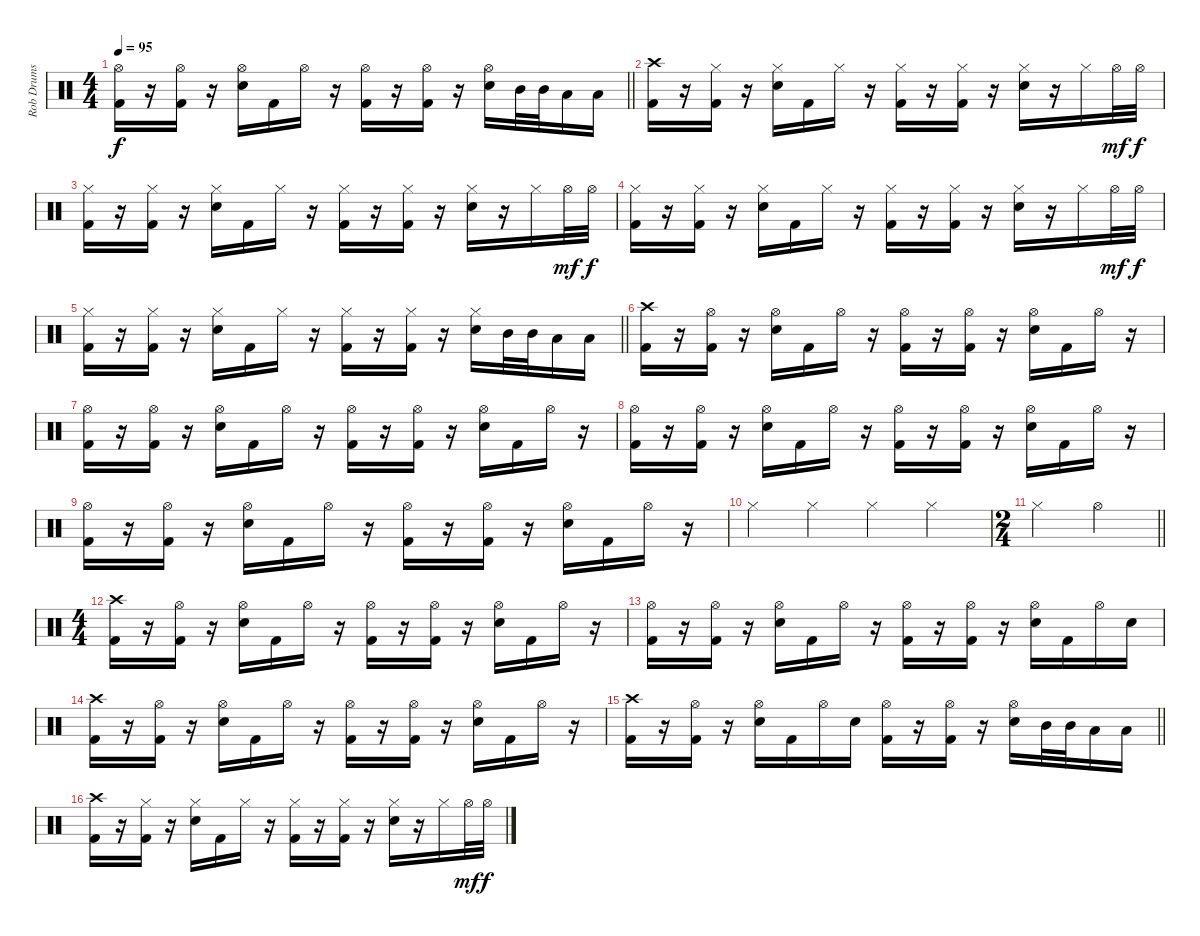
\track ("Rob Drums" "Rob Drums") {instrument percussion}
\staff {score}
\articulation defaults
\ts (4 4)
\tempo 95
\clef neutral
\barLineRight lightlight
\ks c
("Hi-Hat (open)" "Kick (hit) 2").16{dy f} r.16 ("Hi-Hat (open)" "Kick (hit) 2").16 r.16 ("Hi-Hat (open)" "Electric Snare (hit)").16 "Kick (hit) 2".16 "Hi-Hat (open)".16 r.16 ("Hi-Hat (open)" "Kick (hit) 2").16 r.16 ("Hi-Hat (open)" "Kick (hit) 2").16 r.16 ("Hi-Hat (open)" "Electric Snare (hit)").16 "Mid Tom (hit)".32 "Mid Tom (hit)".32 "Low Tom (hit)".16 "Low Tom (hit)".16 |
("Crash high (hit)" "Kick (hit) 2").16 r.16 ("Hi-Hat (closed)" "Kick (hit) 2").16 r.16 ("Hi-Hat (closed)" "Electric Snare (hit)").16 "Kick (hit) 2".16 "Hi-Hat (closed)".16 r.16 ("Hi-Hat (closed)" "Kick (hit) 2").16 r.16 ("Hi-Hat (closed)" "Kick (hit) 2").16 r.16 ("Hi-Hat (closed)" "Electric Snare (hit)").16 r.16 "Hi-Hat (closed)".16 "Hi-Hat (open)".32{dy mf} "Hi-Hat (open)".32{dy f} |
("Hi-Hat (closed)" "Kick (hit) 2").16 r.16 ("Hi-Hat (closed)" "Kick (hit) 2").16 r.16 ("Hi-Hat (closed)" "Electric Snare (hit)").16 "Kick (hit) 2".16 "Hi-Hat (closed)".16 r.16 ("Hi-Hat (closed)" "Kick (hit) 2").16 r.16 ("Hi-Hat (closed)" "Kick (hit) 2").16 r.16 ("Hi-Hat (closed)" "Electric Snare (hit)").16 r.16 "Hi-Hat (closed)".16 "Hi-Hat (open)".32{dy mf} "Hi-Hat (open)".32{dy f} |
("Hi-Hat (closed)" "Kick (hit) 2").16 r.16 ("Hi-Hat (closed)" "Kick (hit) 2").16 r.16 ("Hi-Hat (closed)" "Electric Snare (hit)").16 "Kick (hit) 2".16 "Hi-Hat (closed)".16 r.16 ("Hi-Hat (closed)" "Kick (hit) 2").16 r.16 ("Hi-Hat (closed)" "Kick (hit) 2").16 r.16 ("Hi-Hat (closed)" "Electric Snare (hit)").16 r.16 "Hi-Hat (closed)".16 "Hi-Hat (open)".32{dy mf} "Hi-Hat (open)".32{dy f} |
\barLineRight lightlight
("Hi-Hat (closed)" "Kick (hit) 2").16 r.16 ("Hi-Hat (closed)" "Kick (hit) 2").16 r.16 ("Hi-Hat (closed)" "Electric Snare (hit)").16 "Kick (hit) 2".16 "Hi-Hat (closed)".16 r.16 ("Hi-Hat (closed)" "Kick (hit) 2").16 r.16 ("Hi-Hat (closed)" "Kick (hit) 2").16 r.16 ("Hi-Hat (closed)" "Electric Snare (hit)").16 "Mid Tom (hit)".32 "Mid Tom (hit)".32 "Low Tom (hit)".16 "Low Tom (hit)".16 |
("Crash high (hit)" "Kick (hit) 2").16 r.16 ("Hi-Hat (open)" "Kick (hit) 2").16 r.16 ("Hi-Hat (open)" "Electric Snare (hit)").16 "Kick (hit) 2".16 "Hi-Hat (open)".16 r.16 ("Hi-Hat (open)" "Kick (hit) 2").16 r.16 ("Hi-Hat (open)" "Kick (hit) 2").16 r.16 ("Hi-Hat (open)" "Electric Snare (hit)").16 "Kick (hit) 2".16 "Hi-Hat (open)".16 r.16 |
("Hi-Hat (open)" "Kick (hit) 2").16 r.16 ("Hi-Hat (open)" "Kick (hit) 2").16 r.16 ("Hi-Hat (open)" "Electric Snare (hit)").16 "Kick (hit) 2".16 "Hi-Hat (open)".16 r.16 ("Hi-Hat (open)" "Kick (hit) 2").16 r.16 ("Hi-Hat (open)" "Kick (hit) 2").16 r.16 ("Hi-Hat (open)" "Electric Snare (hit)").16 "Kick (hit) 2".16 "Hi-Hat (open)".16 r.16 |
("Hi-Hat (open)" "Kick (hit) 2").16 r.16 ("Hi-Hat (open)" "Kick (hit) 2").16 r.16 ("Hi-Hat (open)" "Electric Snare (hit)").16 "Kick (hit) 2".16 "Hi-Hat (open)".16 r.16 ("Hi-Hat (open)" "Kick (hit) 2").16 r.16 ("Hi-Hat (open)" "Kick (hit) 2").16 r.16 ("Hi-Hat (open)" "Electric Snare (hit)").16 "Kick (hit) 2".16 "Hi-Hat (open)".16 r.16 |
("Hi-Hat (open)" "Kick (hit) 2").16 r.16 ("Hi-Hat (open)" "Kick (hit) 2").16 r.16 ("Hi-Hat (open)" "Electric Snare (hit)").16 "Kick (hit) 2".16 "Hi-Hat (open)".16 r.16 ("Hi-Hat (open)" "Kick (hit) 2").16 r.16 ("Hi-Hat (open)" "Kick (hit) 2").16 r.16 ("Hi-Hat (open)" "Electric Snare (hit)").16 "Kick (hit) 2".16 "Hi-Hat (open)".16 r.16 |
"Hi-Hat (closed)".4 "Hi-Hat (closed)".4 "Hi-Hat (closed)".4 "Hi-Hat (closed)".4 |
\ts (2 4)
\barLineRight lightlight "Hi-Hat (closed)".4 "Hi-Hat (open)".4
|
\ts (4 4)
("Crash high (hit)" "Kick (hit) 2").16 r.16 ("Hi-Hat (open)" "Kick (hit) 2").16 r.16 ("Hi-Hat (open)" "Electric Snare (hit)").16 "Kick (hit) 2".16 "Hi-Hat (open)".16 r.16 ("Hi-Hat (open)" "Kick (hit) 2").16 r.16 ("Hi-Hat (open)" "Kick (hit) 2").16 r.16 ("Hi-Hat (open)" "Electric Snare (hit)").16 "Kick (hit) 2".16 "Hi-Hat (open)".16 r.16 |
("Hi-Hat (open)" "Kick (hit) 2").16 r.16 ("Hi-Hat (open)" "Kick (hit) 2").16 r.16 ("Hi-Hat (open)" "Electric Snare (hit)").16 "Kick (hit) 2".16 "Hi-Hat (open)".16 r.16 ("Hi-Hat (open)" "Kick (hit) 2").16 r.16 ("Hi-Hat (open)" "Kick (hit) 2").16 r.16 ("Hi-Hat (open)" "Electric Snare (hit)").16 "Kick (hit) 2".16 "Hi-Hat (open)".16 "Electric Snare (hit)".16 |
("Crash high (hit)" "Kick (hit) 2").16 r.16 ("Hi-Hat (open)" "Kick (hit) 2").16 r.16 ("Hi-Hat (open)" "Electric Snare (hit)").16 "Kick (hit) 2".16 "Hi-Hat (open)".16 r.16 ("Hi-Hat (open)" "Kick (hit) 2").16 r.16 ("Hi-Hat (open)" "Kick (hit) 2").16 r.16 ("Hi-Hat (open)" "Electric Snare (hit)").16 "Kick (hit) 2".16 "Hi-Hat (open)".16 r.16 |
\barLineRight lightlight
("Crash high (hit)" "Kick (hit) 2").16 r.16 ("Hi-Hat (open)" "Kick (hit) 2").16 r.16 ("Hi-Hat (open)" "Electric Snare (hit)").16 "Kick (hit) 2".16 "Hi-Hat (open)".16 "Electric Snare (hit)".16 ("Hi-Hat (open)" "Kick (hit) 2").16 r.16 ("Hi-Hat (open)" "Kick (hit) 2").16 r.16 ("Hi-Hat (open)" "Electric Snare (hit)").16 "Mid Tom (hit)".32 "Mid Tom (hit)".32 "Low Tom (hit)".16 "Low Tom (hit)".16 |
("Crash high (hit)" "Kick (hit) 2").16 r.16 ("Hi-Hat (closed)" "Kick (hit) 2").16 r.16 ("Hi-Hat (closed)" "Electric Snare (hit)").16 "Kick (hit) 2".16 "Hi-Hat (closed)".16 r.16 ("Hi-Hat (closed)" "Kick (hit) 2").16 r.16 ("Hi-Hat (closed)" "Kick (hit) 2").16 r.16 ("Hi-Hat (closed)" "Electric Snare (hit)").16 r.16 "Hi-Hat (closed)".16 "Hi-Hat (open)".32{dy mf} "Hi-Hat (open)".32{dy f}
